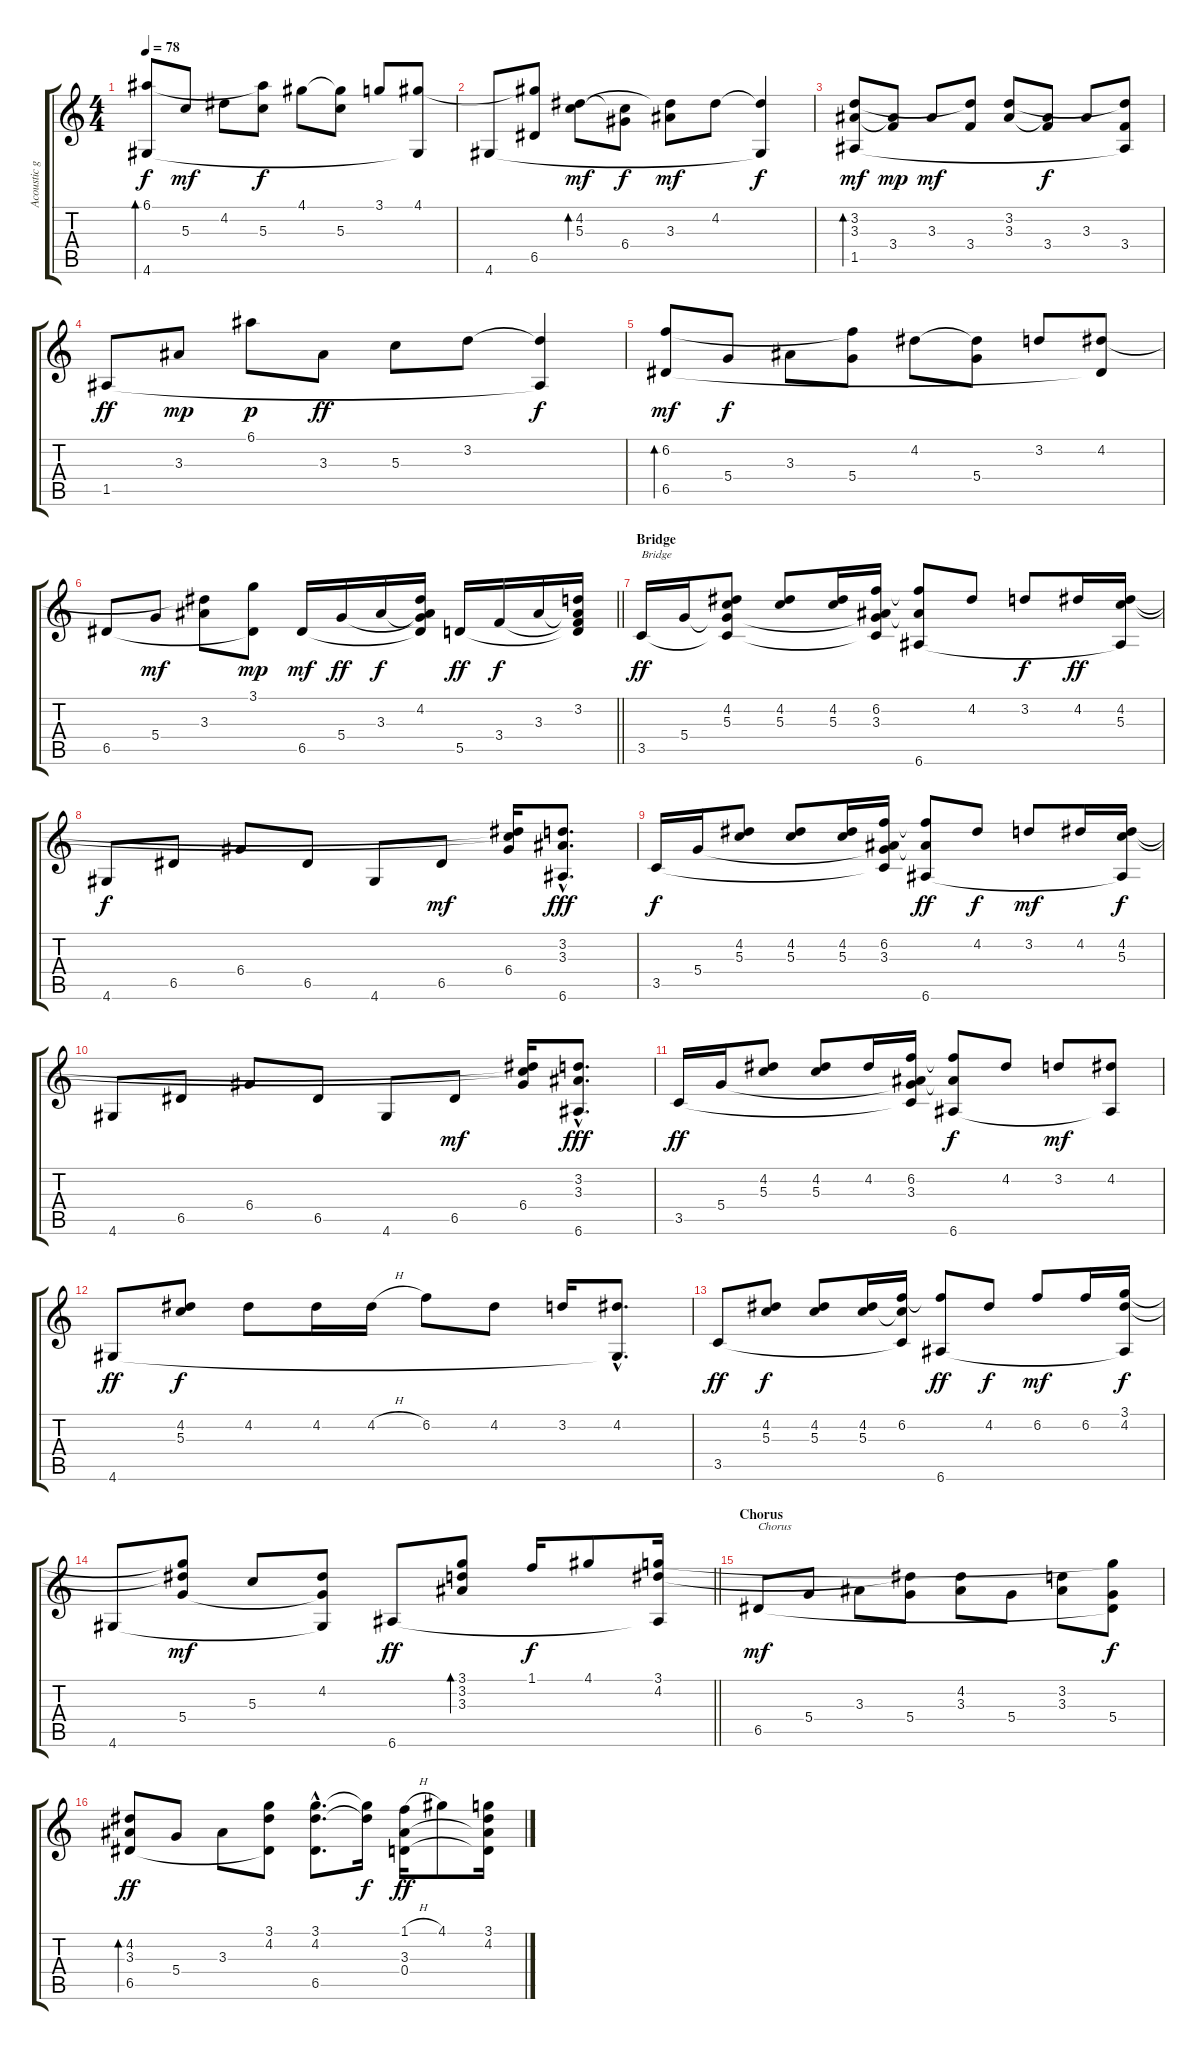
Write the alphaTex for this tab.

\track ("Acoustic guitar" "Acoustic g") {instrument acousticguitarnylon}
\staff {score tabs}
\tuning (E4 B3 G3 D3 A2 E2) {hide}
\ts (4 4)
\tempo 78
\clef g2
\ks c
(6.1 4.6).8{bd 120 dy f} 5.3.8{dy mf} 4.2.8 (6.1{t} 5.3).8{dy f} 4.1.8 (4.1{t} 5.3).8 3.1.8 (4.1 4.6{t}).8 |
4.6.8 (4.1{t} 6.5).8 (4.2 5.3).8{bd 60 dy mf} (5.3{t} 6.4).8{dy f} (4.2{t} 3.3).8{dy mf} 4.2.8 (4.2{t} 4.6{t}).4{dy f} |
(3.2 3.3 1.5).8{bd 480 dy mf} (3.3{t} 3.4).8{dy mp} 3.3.8{dy mf} (3.2{t} 3.4).8 (3.2 3.3).8 (3.3{t} 3.4).8{dy f} 3.3.8 (3.2{t} 3.4 1.5{t}).8 |
1.5.8{dy ff} 3.3.8{dy mp} 6.1.8{dy p} 3.3.8{dy ff} 5.3.8 3.2.8 (3.2{t} 1.5{t}).4{dy f} |
(6.2 6.5).8{bd 480 dy mf} 5.4.8{dy f} 3.3.8 (6.2{t} 5.4).8 4.2.8 (4.2{t} 5.4).8 3.2.8 (4.2 6.5{t}).8 |
\barLineRight lightlight
6.5.8 5.4.8{dy mf} (4.2{t} 3.3).8 (3.1 6.5{t}).8{dy mp} 6.5.16{dy mf} 5.4.16{dy ff} 3.3.16{dy f} (4.2 3.3{t} 5.4{t} 6.5{t}).16 5.5.16{dy ff} 3.4.16{dy f} 3.3.16 (3.2 3.3{t} 3.4{t} 5.5{t}).16 |
\section ("" "Bridge")
3.5.16{txt "Bridge" dy ff} 5.4.16 (4.2 5.3 5.4{t} 3.5{t}).8 (4.2 5.3).8 (4.2 5.3).16 (6.2 3.3 5.4{t} 3.5{t}).16 (6.2{t} 3.3{t} 6.6).8 4.2.8 3.2.8{dy f} 4.2.16{dy ff} (4.2 5.3 6.6{t}).16 |
4.6.8{dy f} 6.5.8 6.4.8 6.5.8 4.6.8 6.5.8{dy mf} (4.2{t} 5.3{t} 6.4).16 (3.2{hac} 3.3{hac} 6.6{hac}).8{d dy fff} |
3.5.16{dy f} 5.4.16 (4.2 5.3).8 (4.2 5.3).8 (4.2 5.3).16 (6.2 3.3 5.4{t} 3.5{t}).16 (6.2{t} 3.3{t} 6.6).8{dy ff} 4.2.8{dy f} 3.2.8{dy mf} 4.2.16 (4.2 5.3 6.6{t}).16{dy f} |
4.6.8 6.5.8 6.4.8 6.5.8 4.6.8 6.5.8{dy mf} (4.2{t} 5.3{t} 6.4).16 (3.2{hac} 3.3{hac} 6.6{hac}).8{d dy fff} |
3.5.16{dy ff} 5.4.16 (4.2 5.3).8 (4.2 5.3).8 4.2.16 (6.2 3.3 5.4{t} 3.5{t}).16 (6.2{t} 3.3{t} 6.6).8{dy f} 4.2.8 3.2.8{dy mf} (4.2 6.6{t}).8 |
4.6.8{dy ff} (4.2 5.3).8{dy f} 4.2.8 4.2.16 4.2{h}.16 6.2.8 4.2.8 3.2.16 (4.2{hac} 4.6{hac t}).8{d} |
3.5.8{dy ff} (4.2 5.3).8{dy f} (4.2 5.3).8 (4.2 5.3).16 (6.2 5.3{t} 3.5{t}).16 (6.2{t} 6.6).8{dy ff} 4.2.8{dy f} 6.2.8{dy mf} 6.2.16 (3.1 4.2 6.6{t}).16{dy f} |
\barLineRight lightlight
4.6.8 (3.1{t} 4.2{t} 5.4).8{dy mf} 5.3.8 (4.2 5.4{t} 4.6{t}).8 6.6.8{dy ff} (3.1 3.2 3.3).8{bd 60} 1.1.16{dy f} 4.1.8 (3.1 4.2 6.6{t}).16 |
\section ("" "Chorus")
6.5.8{txt "Chorus" dy mf} 5.4.8 3.3.8 (4.2{t} 5.4).8 (4.2 3.3).8 5.4.8 (3.2 3.3).8 (3.1{t} 5.4 6.5{t}).8{dy f} |
(4.2 3.3 6.5).8{bd 60 dy ff} 5.4.8 3.3.8 (3.1 4.2 6.5{t}).8 (3.1{hac} 4.2{hac} 6.5{hac}).8{d} (3.1{t} 4.2{t}).16{dy f} (1.1{h} 3.3 0.4).16{dy ff} 4.1.8 (3.1 4.2 3.3{t} 0.4{t}).16
